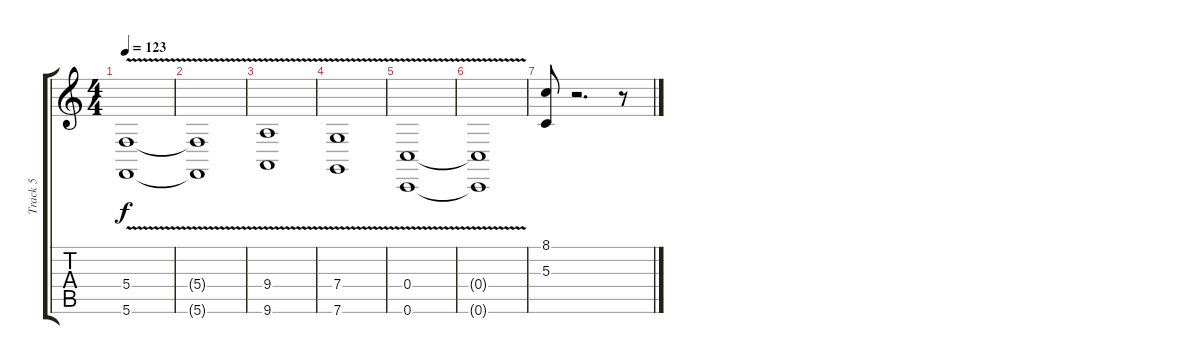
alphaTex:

\track ("Track 5" "Track 5") {instrument stringensemble1}
\staff {score tabs}
\tuning (E4 C4 G3 C3 G2 C2) {hide}
\ts (4 4)
\tempo 123
\clef g2
\ks c
(5.4{v} 5.6{v}).1{dy f} |
(5.4{t} 5.6{t}).1 |
(9.4{v} 9.6{v}).1 |
(7.4{v} 7.6{v}).1 |
(0.4{v} 0.6{v}).1 |
(0.4{t} 0.6{t}).1 |
(8.1 5.3).8 r.2{d} r.8
